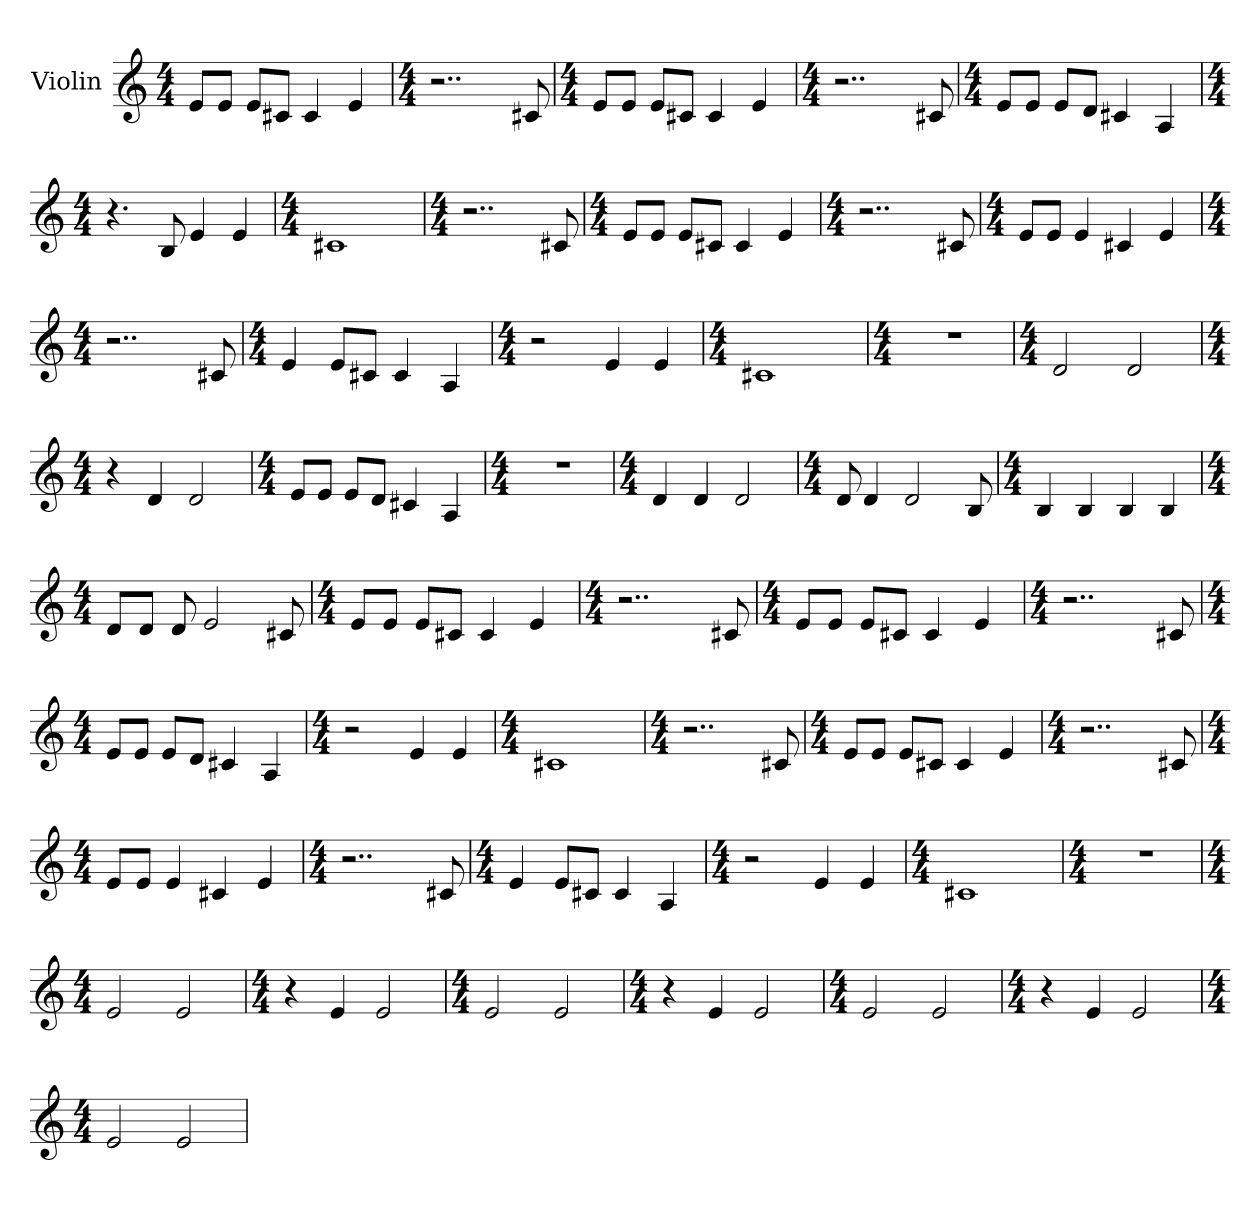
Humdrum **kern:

**kern
*part1
*staff1
*I"Violin
*I'Vln
*M4/4
=
8eL
8eJ
8eL
8c#XJ
4c#
4e
=
*M4/4
2..r
8c#X
=
*M4/4
8eL
8eJ
8eL
8c#XJ
4c#
4e
=
*M4/4
2..r
8c#X
=
*M4/4
8eL
8eJ
8eL
8dJ
4c#X
4A
=
*M4/4
4.r
8B
4e
4e
=
*M4/4
1c#X
=
*M4/4
2..r
8c#X
=
*M4/4
8eL
8eJ
8eL
8c#XJ
4c#
4e
=
*M4/4
2..r
8c#X
=
*M4/4
8eL
8eJ
4e
4c#X
4e
=
*M4/4
2..r
8c#X
=
*M4/4
4e
8eL
8c#XJ
4c#
4A
=
*M4/4
2r
4e
4e
=
*M4/4
1c#X
=
*M4/4
1r
=
*M4/4
2d
2d
=
*M4/4
4r
4d
2d
=
*M4/4
8eL
8eJ
8eL
8dJ
4c#X
4A
=
*M4/4
1r
=
*M4/4
4d
4d
2d
=
*M4/4
8d
4d
2d
8B
=
*M4/4
4B
4B
4B
4B
=
*M4/4
8dL
8dJ
8d
2e
8c#X
=
*M4/4
8eL
8eJ
8eL
8c#XJ
4c#
4e
=
*M4/4
2..r
8c#X
=
*M4/4
8eL
8eJ
8eL
8c#XJ
4c#
4e
=
*M4/4
2..r
8c#X
=
*M4/4
8eL
8eJ
8eL
8dJ
4c#X
4A
=
*M4/4
2r
4e
4e
=
*M4/4
1c#X
=
*M4/4
2..r
8c#X
=
*M4/4
8eL
8eJ
8eL
8c#XJ
4c#
4e
=
*M4/4
2..r
8c#X
=
*M4/4
8eL
8eJ
4e
4c#X
4e
=
*M4/4
2..r
8c#X
=
*M4/4
4e
8eL
8c#XJ
4c#
4A
=
*M4/4
2r
4e
4e
=
*M4/4
1c#X
=
*M4/4
1r
=
*M4/4
2e
2e
=
*M4/4
4r
4e
2e
=
*M4/4
2e
2e
=
*M4/4
4r
4e
2e
=
*M4/4
2e
2e
=
*M4/4
4r
4e
2e
=
*M4/4
2e
2e
=
*-
